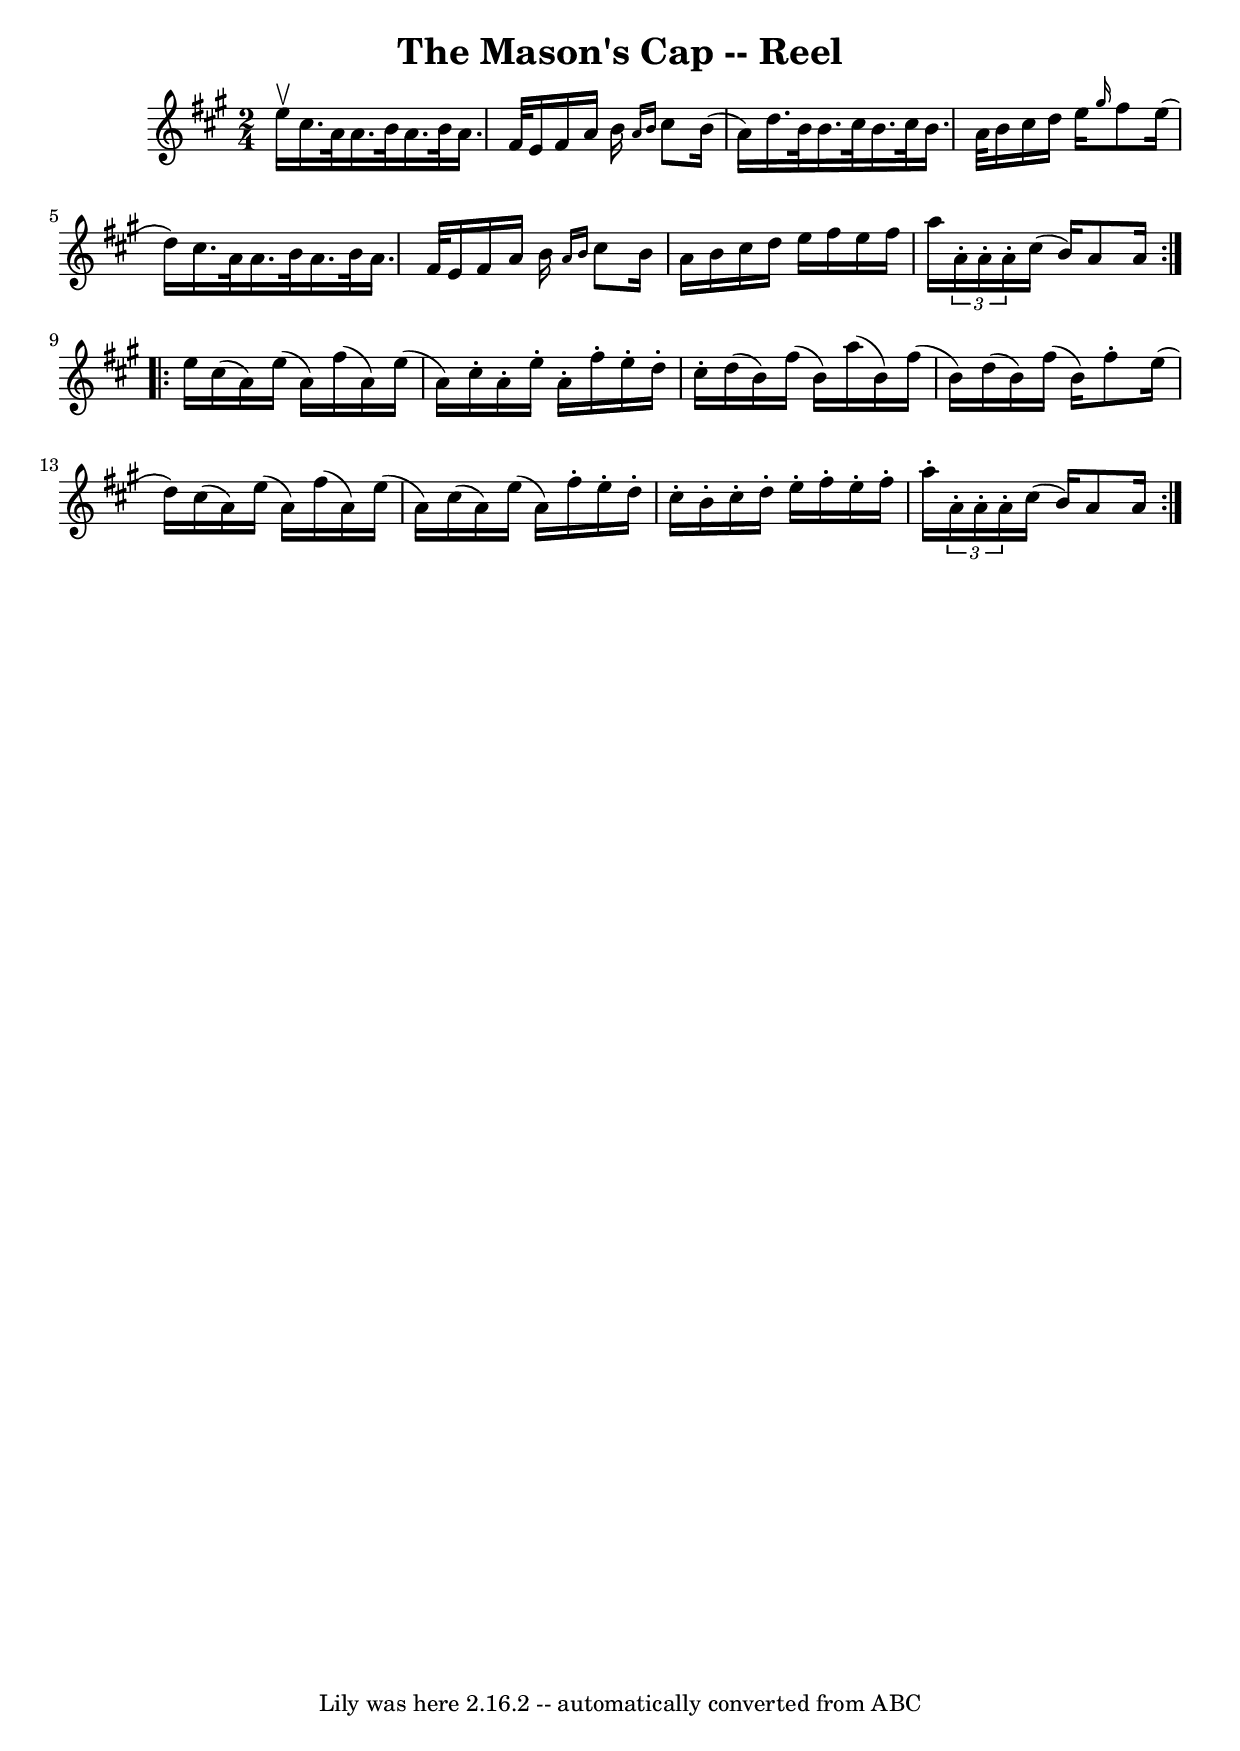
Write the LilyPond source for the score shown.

\version "2.16.2"
\include "Mammoth.ily"
\header {
  %% book = "Ryan's Mammoth Collection"
 crossRefNumber = "1"
 footnotes = ""
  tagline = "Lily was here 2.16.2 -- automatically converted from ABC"
  title = "The Mason's Cap -- Reel"

}
voicedefault =  {



  \repeat volta 2 {

    \time 2/4 
    \key a \major e''16^\upbow  |
 cis''16. a'32 a'16. b'32 a'16. b'32 a'16. fis'32   |
 e'16 fis'16 a'16    
 b'16  \grace { a'16 b'16   		 } cis''8 b'16 (a'16)  |
 d''16. b'32 b'16. cis''32 b'16. cis''32 b'16. a'32    |
 b'16 cis''16 d''16 e''16  \grace { gis''16  
				     } fis''8 e''16 (d''16)  |
 cis''16. a'32 a'16. b'32 a'16. b'32 a'16. fis'32   |
 e'16 fis'16 a'16 b'16  \grace {    
 a'16 b'16       } cis''8 b'16 a'16   |
 b'16 cis''16 d''16 e''16 fis''16 e''16 fis''16 a''16   |
    \times 2/3 { a'16-. 
		 a'16-. a'16-. 
	       } cis''16 (b'16) a'8 a'16  
  } 
  \repeat volta 2 {
 e''16   |
 cis''16 (a'16) e''16 (a'16) fis''16 ( a'16) e''16 (a'16)  |
 cis''16-. a'16-. e''16-. a'16-. fis''16-. e''16-. d''16-. cis''16-. |
 d''16 (b'16) fis''16 (b'16) a''16 (b'16) fis''16 (b'16) |
 d''16 (b'16) fis''16 (b'16) fis''8-. e''16 (d''16)   |
 cis''16 (a'16) e''16 (a'16) fis''16 (a'16) e''16 (a'16)  |
 cis''16 (a'16) e''16 (a'16) fis''16-. e''16-. d''16-. cis''16-.  |
 b'16-. cis''16-. d''16-. e''16-. fis''16-. e''16-. fis''16-. a''16-.  |
    
    \times 2/3 { a'16-. a'16-. a'16-. 
	       } cis''16 (b'16) a'8    
 a'16  
  }   

}

\score{
  <<

    \context Staff="default"
    {
      \voicedefault 
      
    }

  >>
  \layout {
    
  }
  \midi {
  }

}
